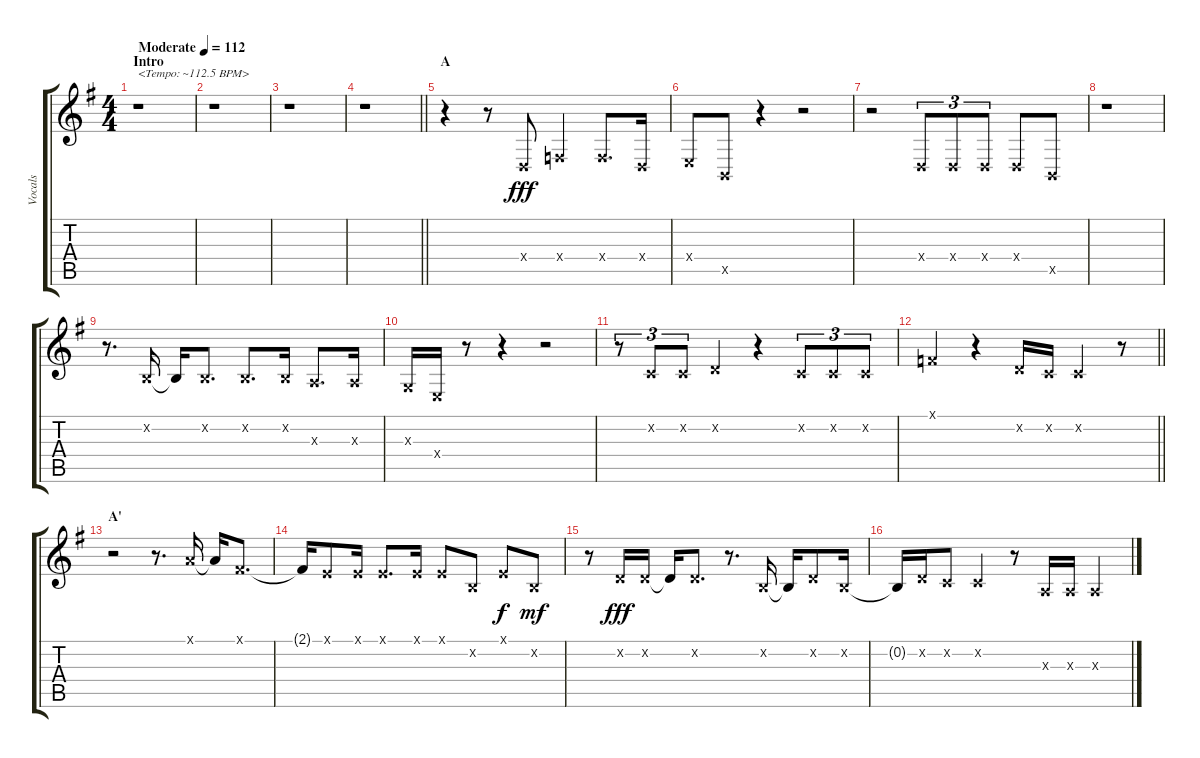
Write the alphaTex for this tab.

\track ("Vocals" "Vocals") {instrument voiceoohs}
\staff {score tabs}
\tuning (E4 B3 G3 D3 A2 E2) {hide}
\ts (4 4)
\section ("" "Intro")
\tempo (112 "Moderate")
\clef g2
\ks g
r.1{txt "<Tempo: ~112.5 BPM>" dy fff instrument voiceoohs} |
r.1 |
r.1 |
\barLineRight lightlight
r.1 |
\section ("" "A")
r.4 r.8 0.4{x}.8 3.4{x}.4 3.4{x}.8{d} 0.4{x}.16 |
2.4{x}.8 2.5{x}.8 r.4 r.2 |
r.2 0.4{x}.8{tu (3 2)} 0.4{x}.8{tu (3 2)} 0.4{x}.8{tu (3 2)} 0.4{x}.8 2.5{x}.8 |
r.1 |
r.8{d} 0.2{x}.16 0.2{t}.16 0.2{x}.8{d} 0.2{x}.8{d} 0.2{x}.16 2.3{x}.8{d} 2.3{x}.16 |
0.3{x}.16 2.4{x}.16 r.8 r.4 r.2 |
r.8{tu (3 2)} 1.2{x}.8{tu (3 2)} 1.2{x}.8{tu (3 2)} 3.2{x}.4 r.4 1.2{x}.8{tu (3 2)} 1.2{x}.8{tu (3 2)} 1.2{x}.8{tu (3 2)} |
\barLineRight lightlight
1.1{x}.4 r.4 3.2{x}.16 1.2{x}.16 1.2{x}.4 r.8 |
\section ("" "A'")
r.2 r.8{d} 5.1{x}.16 5.1{t}.16 2.1{x}.8{d} |
2.1{t}.16 0.1{x}.8 0.1{x}.16 0.1{x}.8{d} 0.1{x}.16 0.1{x}.8 0.2{x}.8 0.1{x}.8{dy f} 0.2{x}.8{dy mf} |
r.8 3.2{x}.16{dy fff} 3.2{x}.16 3.2{t}.16 3.2{x}.8{d} r.8{d} 0.2{x}.16 0.2{t}.16 3.2{x}.8 0.2{x}.16 |
0.2{t}.16 3.2{x}.16 1.2{x}.8 1.2{x}.4 r.8 2.3{x}.16 2.3{x}.16 2.3{x}.4
